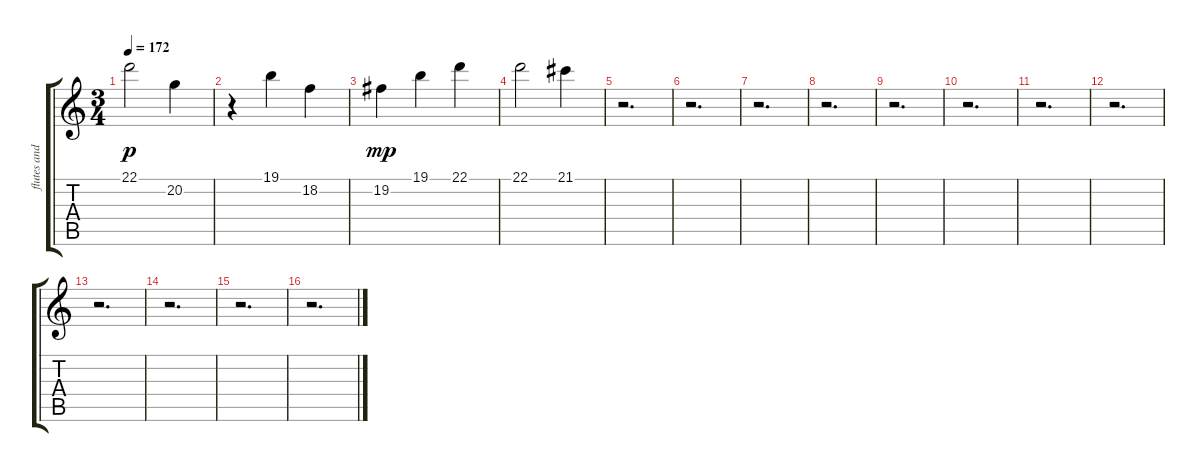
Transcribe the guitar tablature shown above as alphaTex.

\track ("flutes and piccolo" "flutes and") {instrument flute}
\staff {score tabs}
\tuning (E4 B3 G3 D3 A2 E2) {hide}
\ts (3 4)
\tempo 172
\clef g2
\ks c
22.1.2{dy p} 20.2.4 |
r.4 19.1.4 18.2.4 |
19.2.4{dy mp} 19.1.4 22.1.4 |
22.1.2 21.1.4 |
r.2{d} |
r.2{d} |
r.2{d} |
r.2{d} |
r.2{d} |
r.2{d} |
r.2{d} |
r.2{d} |
r.2{d} |
r.2{d} |
r.2{d} |
r.2{d}
